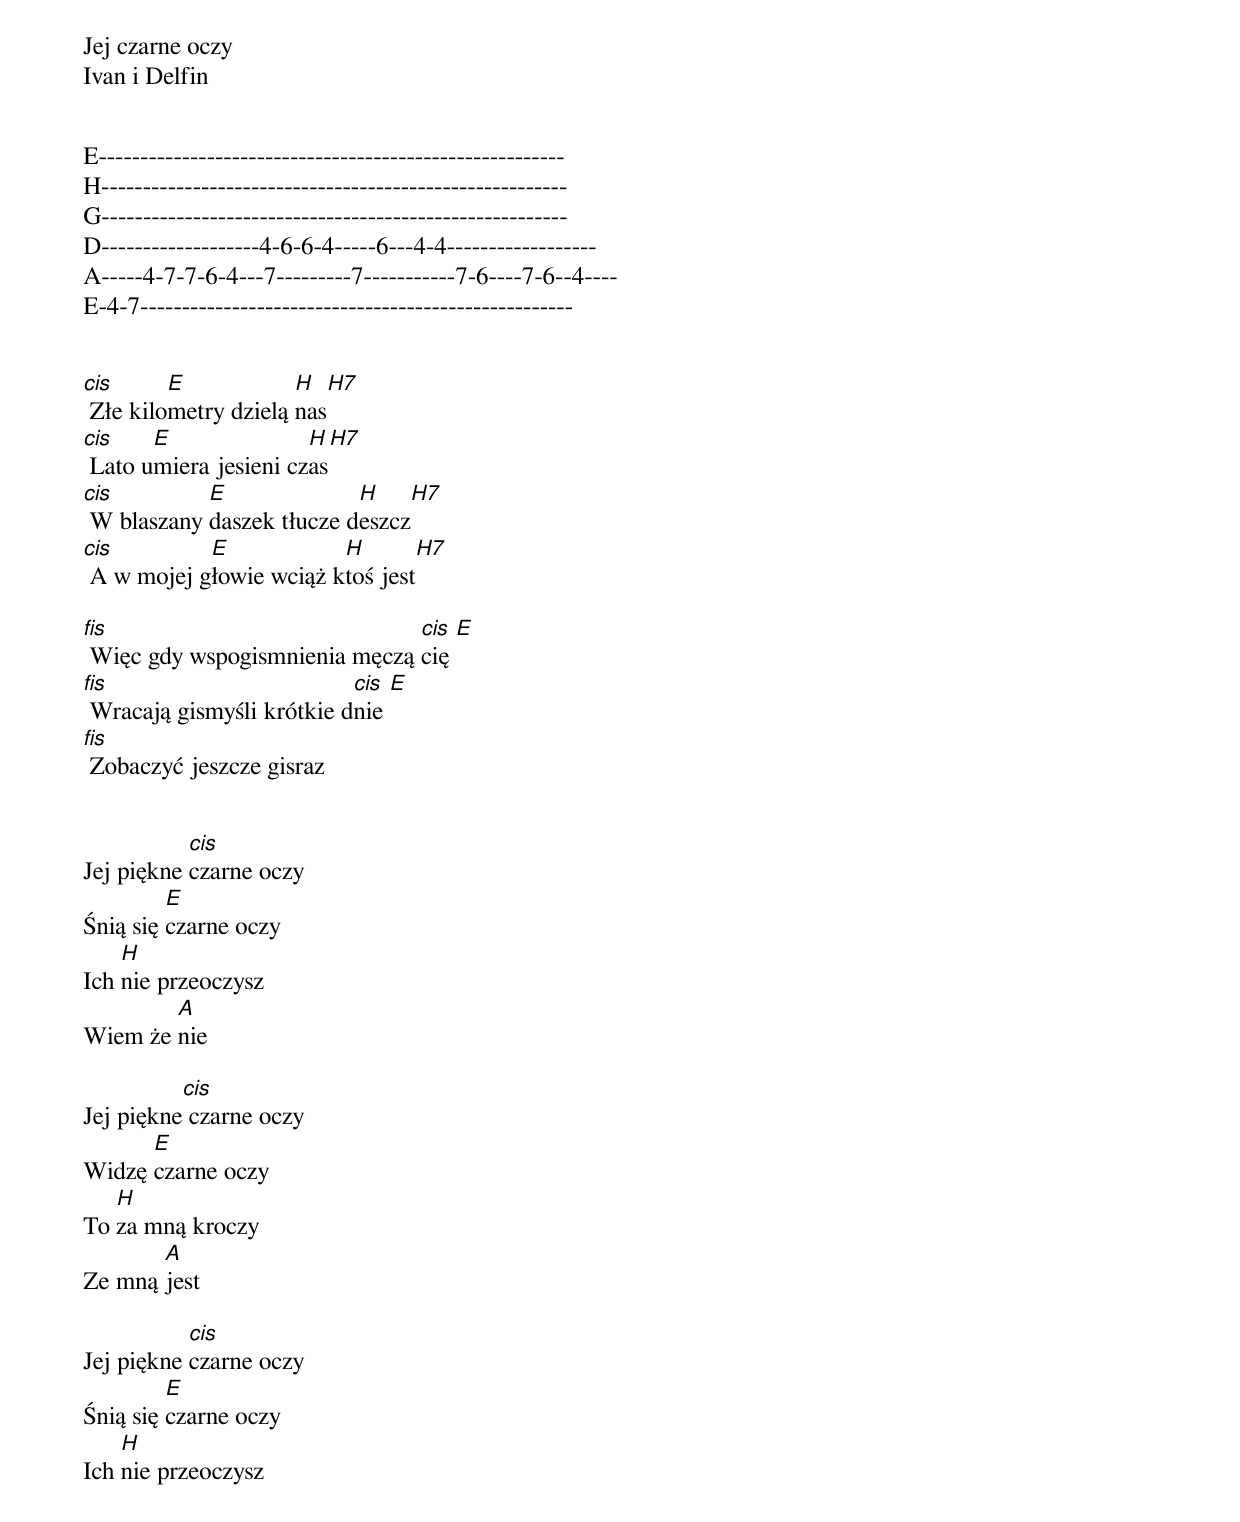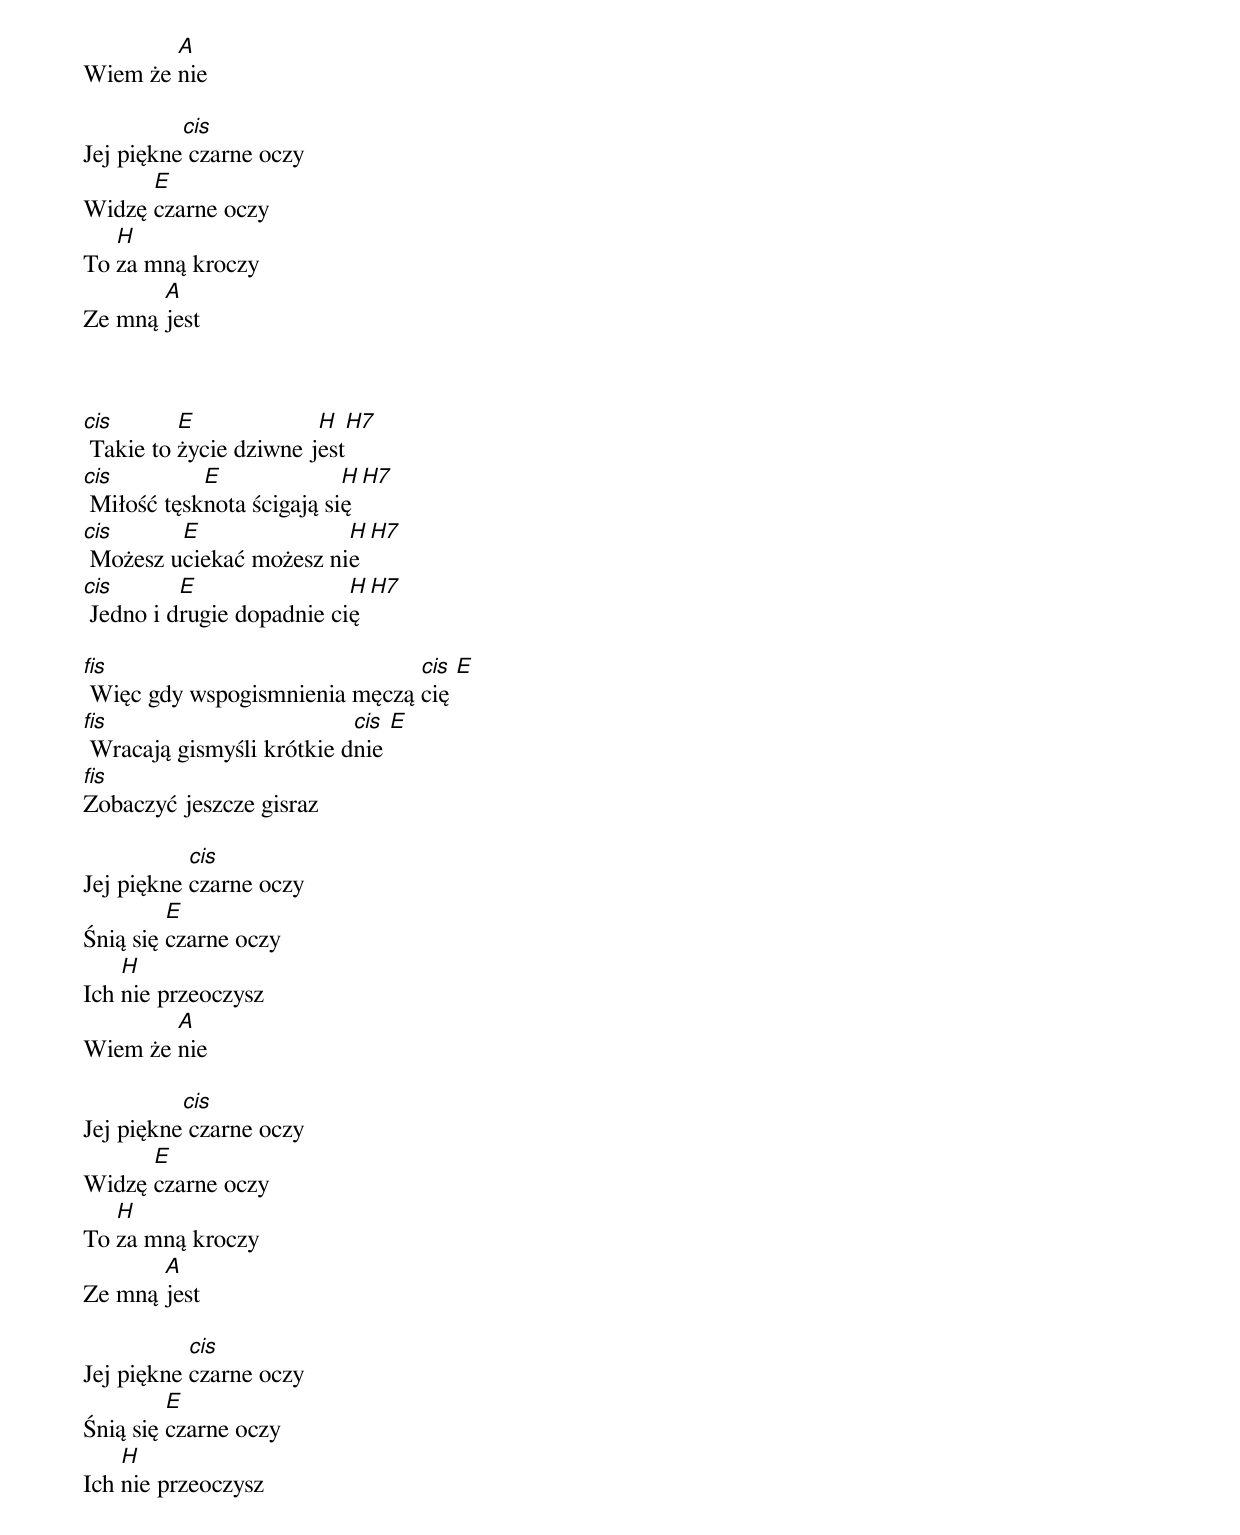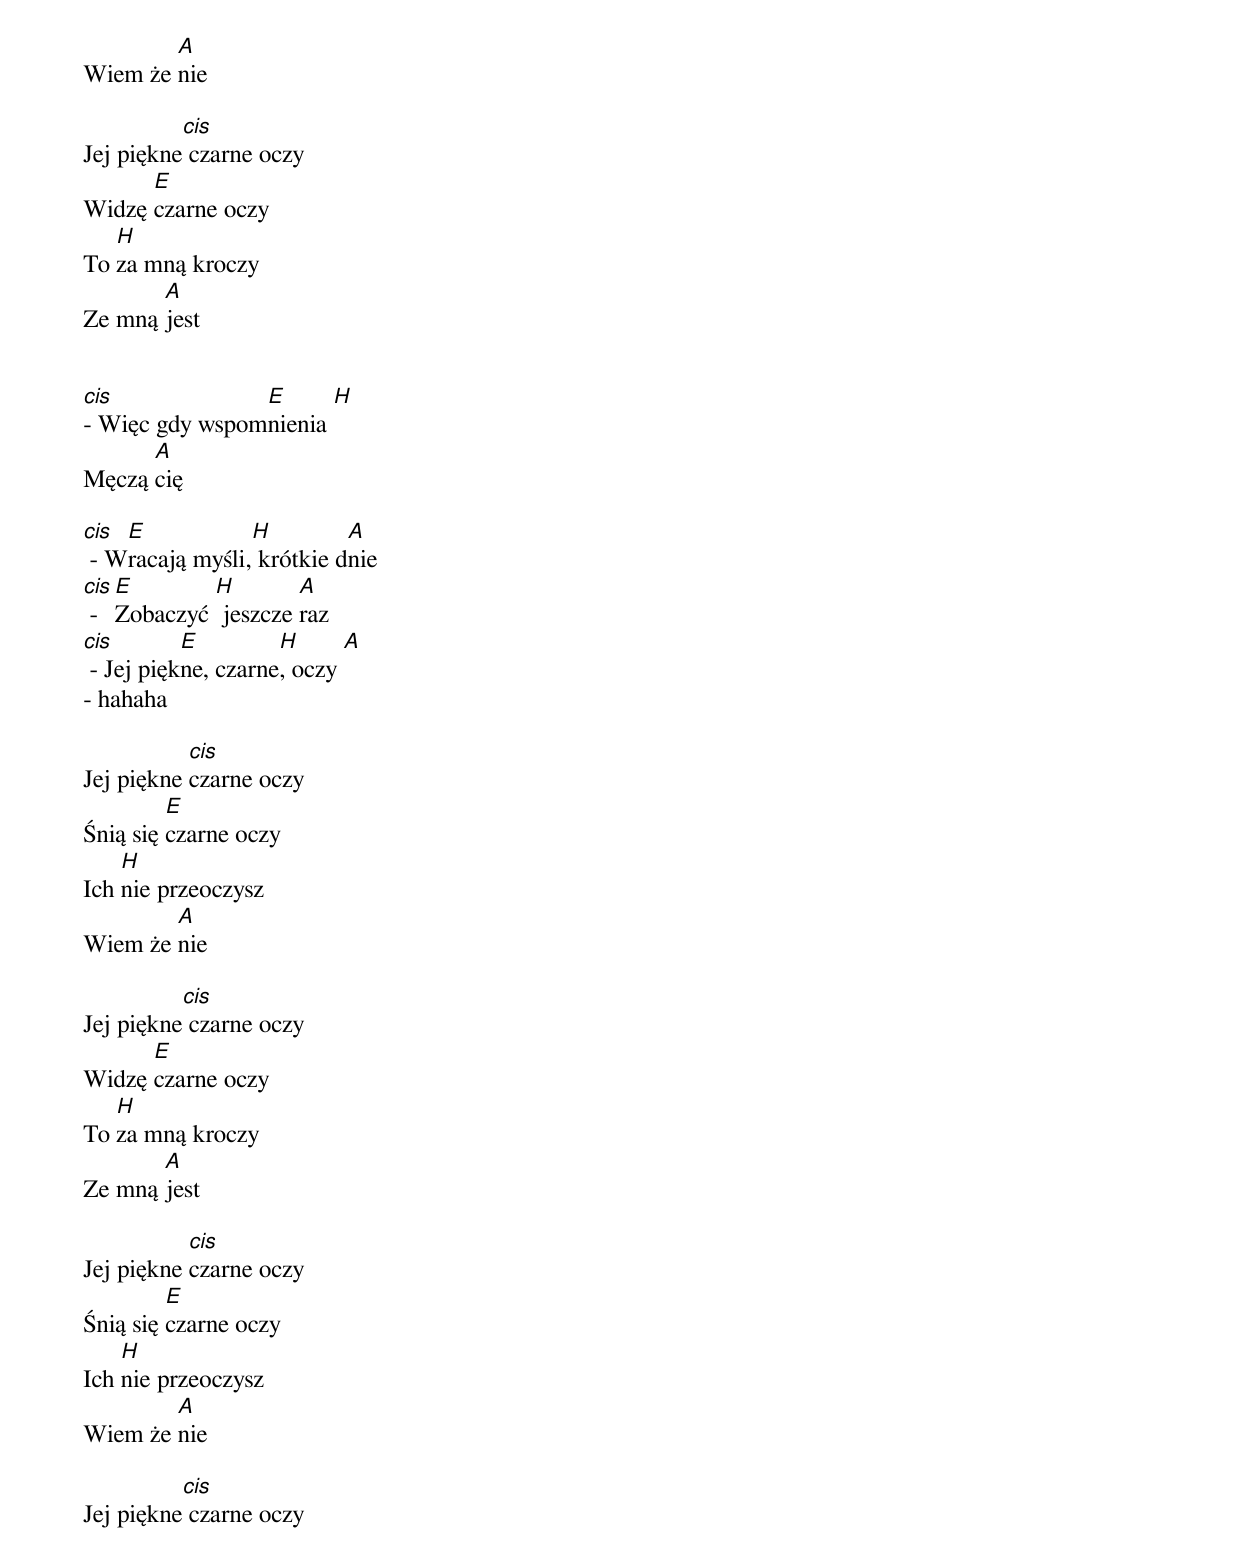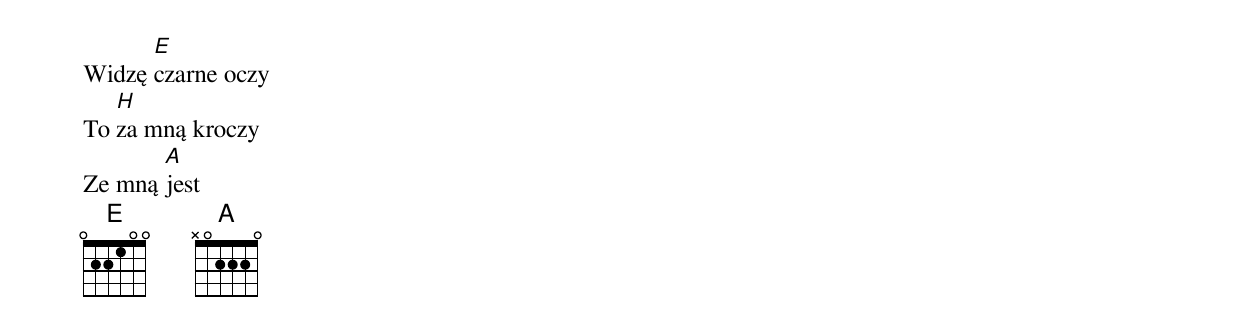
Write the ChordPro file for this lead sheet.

Jej czarne oczy
Ivan i Delfin


E--------------------------------------------------------
H--------------------------------------------------------
G--------------------------------------------------------
D-------------------4-6-6-4-----6---4-4------------------
A-----4-7-7-6-4---7---------7-----------7-6----7-6--4----
E-4-7----------------------------------------------------


[cis] Złe kilo[E]metry dzielą [H]nas[H7]
[cis] Lato u[E]miera jesieni cz[H]as[H7]
[cis] W blaszany [E]daszek tłucze d[H]eszcz[H7]
[cis] A w mojej g[E]łowie wciąż k[H]toś jest[H7]

[fis] Więc gdy wspogismnienia męczą [cis]cię [E]
[fis] Wracają gismyśli krótkie d[cis]nie [E]
[fis] Zobaczyć jeszcze gisraz


Jej piękne [cis]czarne oczy
Śnią się [E]czarne oczy
Ich [H]nie przeoczysz
Wiem że [A]nie

Jej piękne[cis] czarne oczy
Widzę [E]czarne oczy
To [H]za mną kroczy
Ze mną [A]jest

Jej piękne [cis]czarne oczy
Śnią się [E]czarne oczy
Ich [H]nie przeoczysz
Wiem że [A]nie

Jej piękne[cis] czarne oczy
Widzę [E]czarne oczy
To [H]za mną kroczy
Ze mną [A]jest



[cis] Takie to [E]życie dziwne j[H]est[H7]
[cis] Miłość tęsk[E]nota ścigają si[H]ę [H7]
[cis] Możesz u[E]ciekać możesz ni[H]e [H7]
[cis] Jedno i d[E]rugie dopadnie ci[H]ę [H7]

[fis] Więc gdy wspogismnienia męczą [cis]cię [E]
[fis] Wracają gismyśli krótkie d[cis]nie [E]
[fis]Zobaczyć jeszcze gisraz

Jej piękne [cis]czarne oczy
Śnią się [E]czarne oczy
Ich [H]nie przeoczysz
Wiem że [A]nie

Jej piękne[cis] czarne oczy
Widzę [E]czarne oczy
To [H]za mną kroczy
Ze mną [A]jest

Jej piękne [cis]czarne oczy
Śnią się [E]czarne oczy
Ich [H]nie przeoczysz
Wiem że [A]nie

Jej piękne[cis] czarne oczy
Widzę [E]czarne oczy
To [H]za mną kroczy
Ze mną [A]jest


[cis]- Więc gdy wspom[E]nienia [H]
Męczą [A]cię

[cis] - W[E]racają myśli,[H] krótkie d[A]nie
[cis] - [E]Zobaczyć [H] jeszcze [A]raz
[cis] - Jej pięk[E]ne, czarne[H], oczy [A]
- hahaha

Jej piękne [cis]czarne oczy
Śnią się [E]czarne oczy
Ich [H]nie przeoczysz
Wiem że [A]nie

Jej piękne[cis] czarne oczy
Widzę [E]czarne oczy
To [H]za mną kroczy
Ze mną [A]jest

Jej piękne [cis]czarne oczy
Śnią się [E]czarne oczy
Ich [H]nie przeoczysz
Wiem że [A]nie

Jej piękne[cis] czarne oczy
Widzę [E]czarne oczy
To [H]za mną kroczy
Ze mną [A]jest
